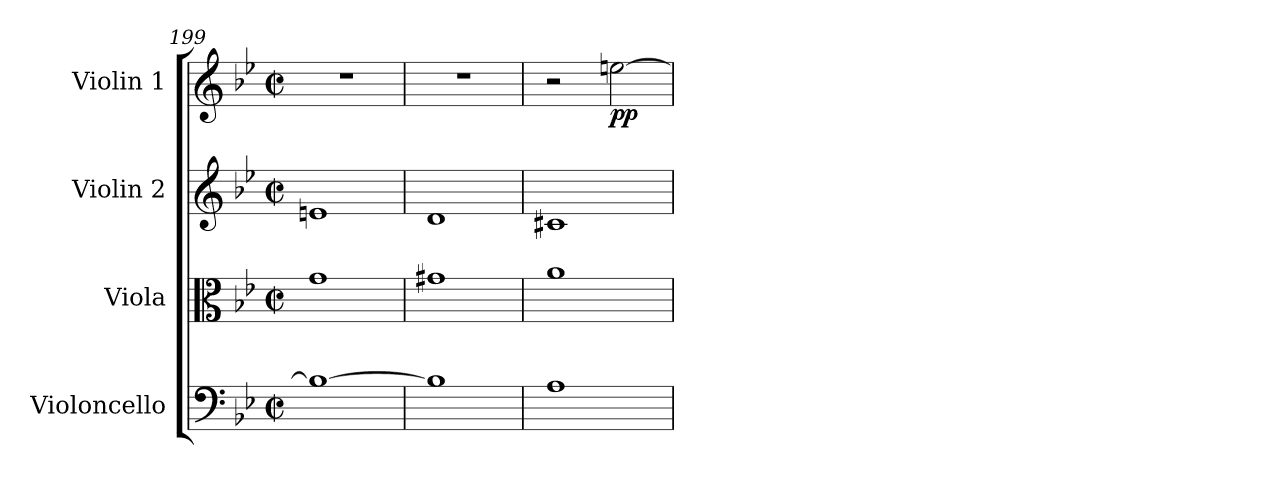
**kern	**kern	**kern	**kern	**dynam
*part4	*part3	*part2	*part1	*part1
*staff4	*staff3	*staff2	*staff1	*staff1
*I"Violoncello	*I"Viola	*I"Violin 2	*I"Violin 1	*
*I'Vc	*I'Vla	*I'Vln	*I'Vln	*
*clefF4	*clefC3	*clefG2	*clefG2	*
*k[b-e-]	*k[b-e-]	*k[b-e-]	*k[b-e-]	*
*M2/2	*M2/2	*M2/2	*M2/2	*
*met(c|)	*met(c|)	*met(c|)	*met(c|)	*
=199	=199	=199	=199	=199
1B-_	1g	1en	1r	.
=200	=200	=200	=200	=200
1B-]	1g#X	1d	1r	.
=201	=201	=201	=201	=201
1A	1a	1c#X	2r	.
!	!	!	!	!LO:DY:b
.	.	.	[2een\	pp
=	=	=	=	=
*-	*-	*-	*-	*-
